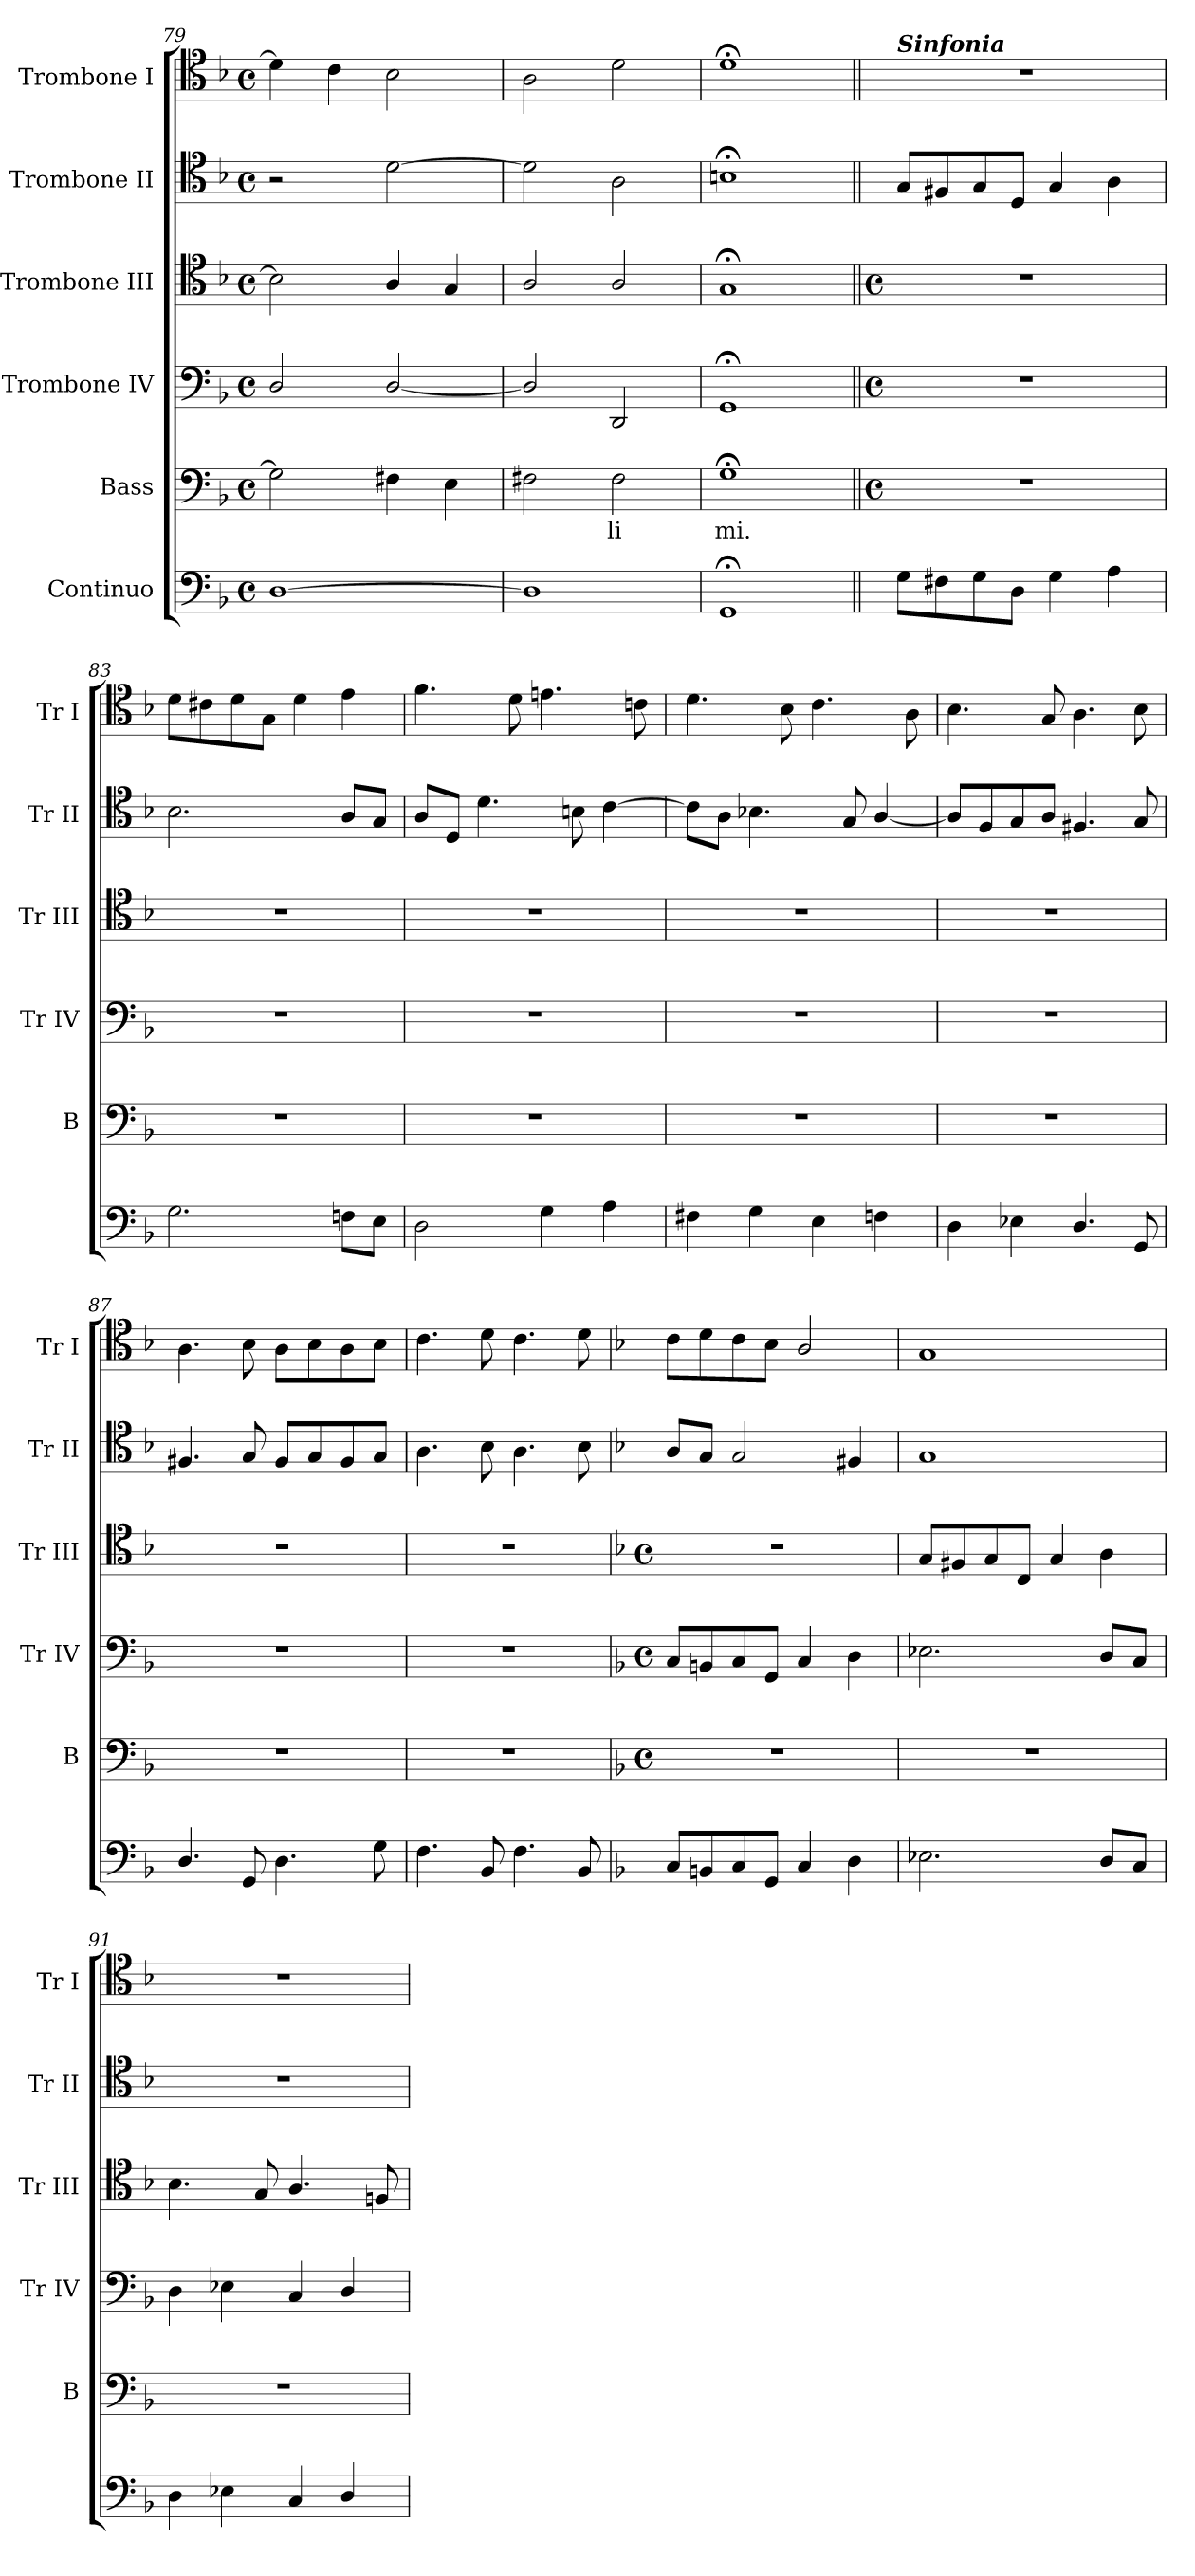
**kern	**kern	**text	**kern	**kern	**kern	**kern
*part6	*part5	*part5	*part4	*part3	*part2	*part1
*staff6	*staff5	*staff5	*staff4	*staff3	*staff2	*staff1
*I"Continuo	*I"Bass	*	*I"Trombone IV	*I"Trombone III	*I"Trombone II	*I"Trombone I
*	*I'B	*	*I'Tr IV	*I'Tr III	*I'Tr II	*I'Tr I
*clefF4	*clefF4	*	*clefF4	*clefC4	*clefC4	*clefC4
*k[b-]	*k[b-]	*	*k[b-]	*k[b-]	*k[b-]	*k[b-]
*F:	*F:	*	*F:	*F:	*F:	*F:
*M4/4	*M4/4	*	*M4/4	*M4/4	*M4/4	*M4/4
*met(c)	*met(c)	*	*met(c)	*met(c)	*met(c)	*met(c)
=79	=79	=79	=79	=79	=79	=79
[1D	2G]	.	2D/	2B-]	2r	4d]
.	.	.	.	.	.	4c
.	4F#X	.	[2D/	4A/	[2d	2B-
.	4E	.	.	4G	.	.
=80	=80	=80	=80	=80	=80	=80
1D]	2F#X	.	2D/]	2A/	2d]	2A
!	!	!LO:LY:b	!	!	!	!
.	2F#	li	2DD	2A/	2A	2d
=81	=81	=81	=81	=81	=81	=81
!	!	!LO:LY:b	!	!	!	!
1GG;<	1G;<	mi.	1GG;<	1G;<	1Bn;<	1d;<
!!LO:LB:g=z
=82||	=82||	=82||	=82||	=82||	=82||	=82||
*	*M4/4	*	*M4/4	*M4/4	*	*
*	*met(c)	*	*met(c)	*met(c)	*	*
!	!	!	!	!	!	!LO:TX:a:Bi:t=Sinfonia
8GL	1r	.	1r	1r	8GL	1r
8F#X	.	.	.	.	8F#X	.
8G	.	.	.	.	8G	.
8DJ	.	.	.	.	8DJ	.
4G	.	.	.	.	4G	.
4A	.	.	.	.	4A	.
=83	=83	=83	=83	=83	=83	=83
2.G	1r	.	1r	1r	2.B-	8dL
.	.	.	.	.	.	8c#X
.	.	.	.	.	.	8d
.	.	.	.	.	.	8GJ
.	.	.	.	.	.	4d
8FnL	.	.	.	.	8AL	4e
8EJ	.	.	.	.	8GJ	.
=84	=84	=84	=84	=84	=84	=84
2D	1r	.	1r	1r	8AL	4.f
.	.	.	.	.	8DJ	.
.	.	.	.	.	4.d	.
.	.	.	.	.	.	8d
4G	.	.	.	.	.	4.en
.	.	.	.	.	8Bn	.
4A	.	.	.	.	[4c	.
.	.	.	.	.	.	8cn
=85	=85	=85	=85	=85	=85	=85
4F#X	1r	.	1r	1r	8cL]	4.d
.	.	.	.	.	8AJ	.
4G	.	.	.	.	4.B-X	.
.	.	.	.	.	.	8B-
4E	.	.	.	.	.	4.c
.	.	.	.	.	8G	.
4Fn	.	.	.	.	[4A/	.
.	.	.	.	.	.	8A
=86	=86	=86	=86	=86	=86	=86
4D	1r	.	1r	1r	8AL]	4.B-
.	.	.	.	.	8F	.
4E-X	.	.	.	.	8G	.
.	.	.	.	.	8AJ	8G
4.D/	.	.	.	.	4.F#X	4.A
8GG	.	.	.	.	8G	8B-
=87	=87	=87	=87	=87	=87	=87
4.D/	1r	.	1r	1r	4.F#X	4.A
8GG	.	.	.	.	8G	8B-
4.D	.	.	.	.	8F#L	8AL
.	.	.	.	.	8G	8B-
.	.	.	.	.	8F#	8A
8G	.	.	.	.	8GJ	8B-J
=88	=88	=88	=88	=88	=88	=88
4.F	1r	.	1r	1r	4.A	4.c
8BB-	.	.	.	.	8B-	8d
4.F	.	.	.	.	4.A	4.c
8BB-	.	.	.	.	8B-	8d
!!LO:LB:g=z
=89	=89	=89	=89	=89	=89	=89
*	*	*	*k[b-]	*k[b-]	*	*
*	*	*	*F:	*F:	*	*
*	*M4/4	*	*M4/4	*M4/4	*	*
*	*met(c)	*	*met(c)	*met(c)	*	*
8CL	1r	.	8CL	1r	8AL	8cL
8BBn	.	.	8BBn	.	8GJ	8d
8C	.	.	8C	.	2G	8c
8GGJ	.	.	8GGJ	.	.	8B-J
4C	.	.	4C	.	.	2A/
4D	.	.	4D	.	4F#X	.
=90	=90	=90	=90	=90	=90	=90
2.E-X	1r	.	2.E-X	8GL	1G	1G
.	.	.	.	8F#X	.	.
.	.	.	.	8G	.	.
.	.	.	.	8CJ	.	.
.	.	.	.	4G	.	.
8DL	.	.	8DL	4A	.	.
8CJ	.	.	8CJ	.	.	.
=91	=91	=91	=91	=91	=91	=91
4D	1r	.	4D	4.B-	1r	1r
4E-X	.	.	4E-X	.	.	.
.	.	.	.	8G	.	.
4C	.	.	4C	4.A/	.	.
4D/	.	.	4D/	.	.	.
.	.	.	.	8Fn	.	.
=	=	=	=	=	=	=
*-	*-	*-	*-	*-	*-	*-
